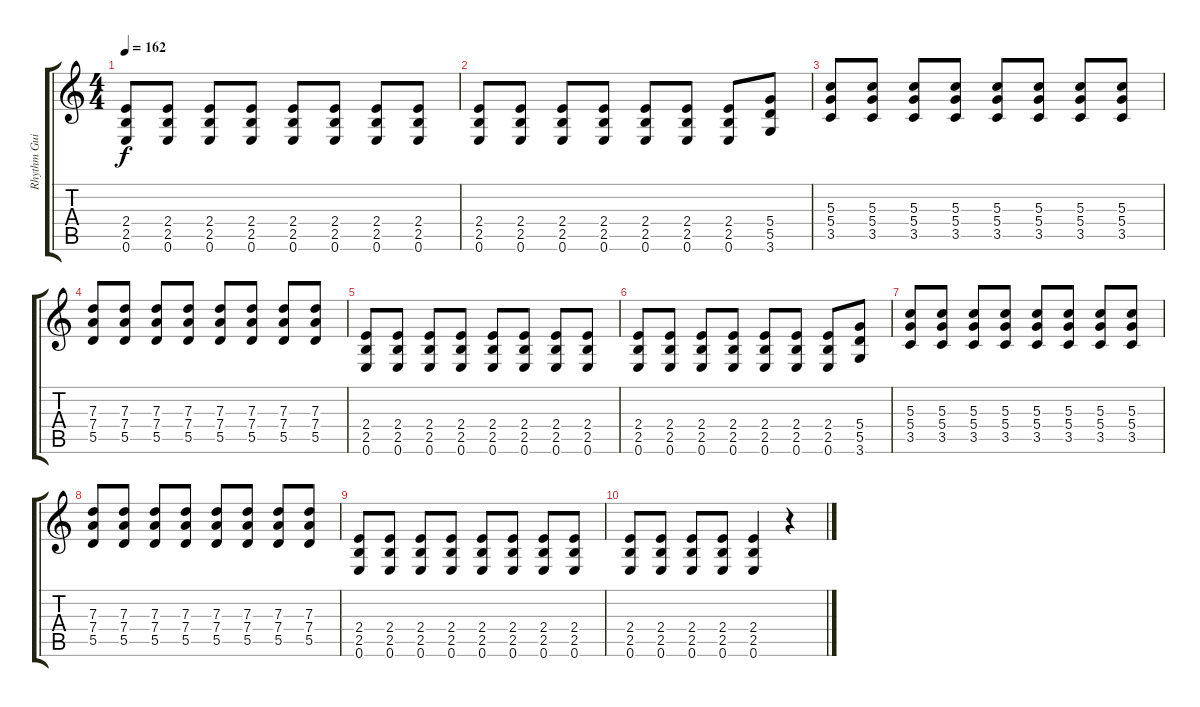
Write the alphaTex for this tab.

\track ("Rhythm Guitar [Josh Homme]" "Rhythm Gui") {instrument overdrivenguitar}
\staff {score tabs}
\tuning (E4 B3 G3 D3 A2 E2) {hide}
\ts (4 4)
\tempo 162
\clef g2
\ks c
(2.4 2.5 0.6).8{dy f} (2.4 2.5 0.6).8 (2.4 2.5 0.6).8 (2.4 2.5 0.6).8 (2.4 2.5 0.6).8 (2.4 2.5 0.6).8 (2.4 2.5 0.6).8 (2.4 2.5 0.6).8 |
(2.4 2.5 0.6).8 (2.4 2.5 0.6).8 (2.4 2.5 0.6).8 (2.4 2.5 0.6).8 (2.4 2.5 0.6).8 (2.4 2.5 0.6).8 (2.4 2.5 0.6).8 (5.4 5.5 3.6).8 |
(5.3 5.4 3.5).8 (5.3 5.4 3.5).8 (5.3 5.4 3.5).8 (5.3 5.4 3.5).8 (5.3 5.4 3.5).8 (5.3 5.4 3.5).8 (5.3 5.4 3.5).8 (5.3 5.4 3.5).8 |
(7.3 7.4 5.5).8 (7.3 7.4 5.5).8 (7.3 7.4 5.5).8 (7.3 7.4 5.5).8 (7.3 7.4 5.5).8 (7.3 7.4 5.5).8 (7.3 7.4 5.5).8 (7.3 7.4 5.5).8 |
(2.4 2.5 0.6).8 (2.4 2.5 0.6).8 (2.4 2.5 0.6).8 (2.4 2.5 0.6).8 (2.4 2.5 0.6).8 (2.4 2.5 0.6).8 (2.4 2.5 0.6).8 (2.4 2.5 0.6).8 |
(2.4 2.5 0.6).8 (2.4 2.5 0.6).8 (2.4 2.5 0.6).8 (2.4 2.5 0.6).8 (2.4 2.5 0.6).8 (2.4 2.5 0.6).8 (2.4 2.5 0.6).8 (5.4 5.5 3.6).8 |
(5.3 5.4 3.5).8 (5.3 5.4 3.5).8 (5.3 5.4 3.5).8 (5.3 5.4 3.5).8 (5.3 5.4 3.5).8 (5.3 5.4 3.5).8 (5.3 5.4 3.5).8 (5.3 5.4 3.5).8 |
(7.3 7.4 5.5).8 (7.3 7.4 5.5).8 (7.3 7.4 5.5).8 (7.3 7.4 5.5).8 (7.3 7.4 5.5).8 (7.3 7.4 5.5).8 (7.3 7.4 5.5).8 (7.3 7.4 5.5).8 |
(2.4 2.5 0.6).8 (2.4 2.5 0.6).8 (2.4 2.5 0.6).8 (2.4 2.5 0.6).8 (2.4 2.5 0.6).8 (2.4 2.5 0.6).8 (2.4 2.5 0.6).8 (2.4 2.5 0.6).8 |
(2.4 2.5 0.6).8 (2.4 2.5 0.6).8 (2.4 2.5 0.6).8 (2.4 2.5 0.6).8 (2.4 2.5 0.6).4 r.4
